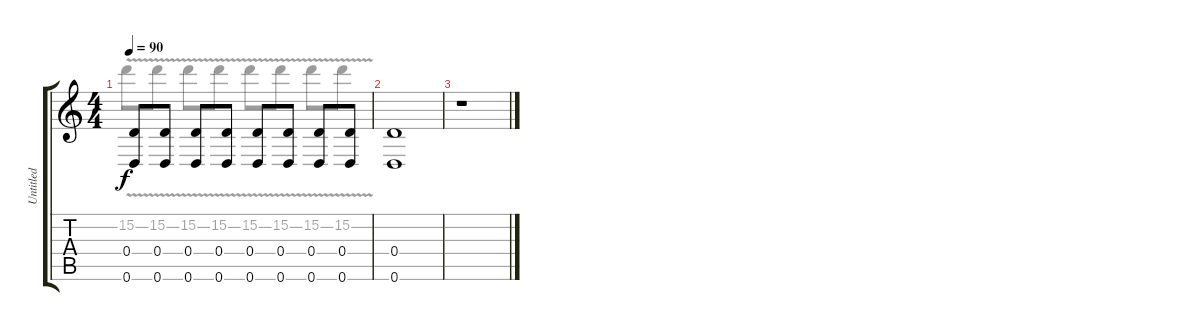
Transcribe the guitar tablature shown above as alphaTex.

\track ("Untitled" "Untitled") {instrument distortionguitar}
\staff {score tabs}
\tuning (E4 B3 G3 D3 A2 D2) {hide}
\voice
\ts (4 4)
\tempo 90
\clef g2
\ks c
(0.4 0.6).8{dy f} (0.4 0.6).8 (0.4 0.6).8 (0.4 0.6).8 (0.4 0.6).8 (0.4 0.6).8 (0.4 0.6).8 (0.4 0.6).8 |
(0.4 0.6).1 |
r.1
\voice
\clef g2
\ottava regular
\simile none
\ks c
15.2{v}.8{dy f} 15.2{v}.8 15.2{v}.8 15.2{v}.8 15.2{v}.8 15.2{v}.8 15.2{v}.8 15.2{v}.8 |
|
